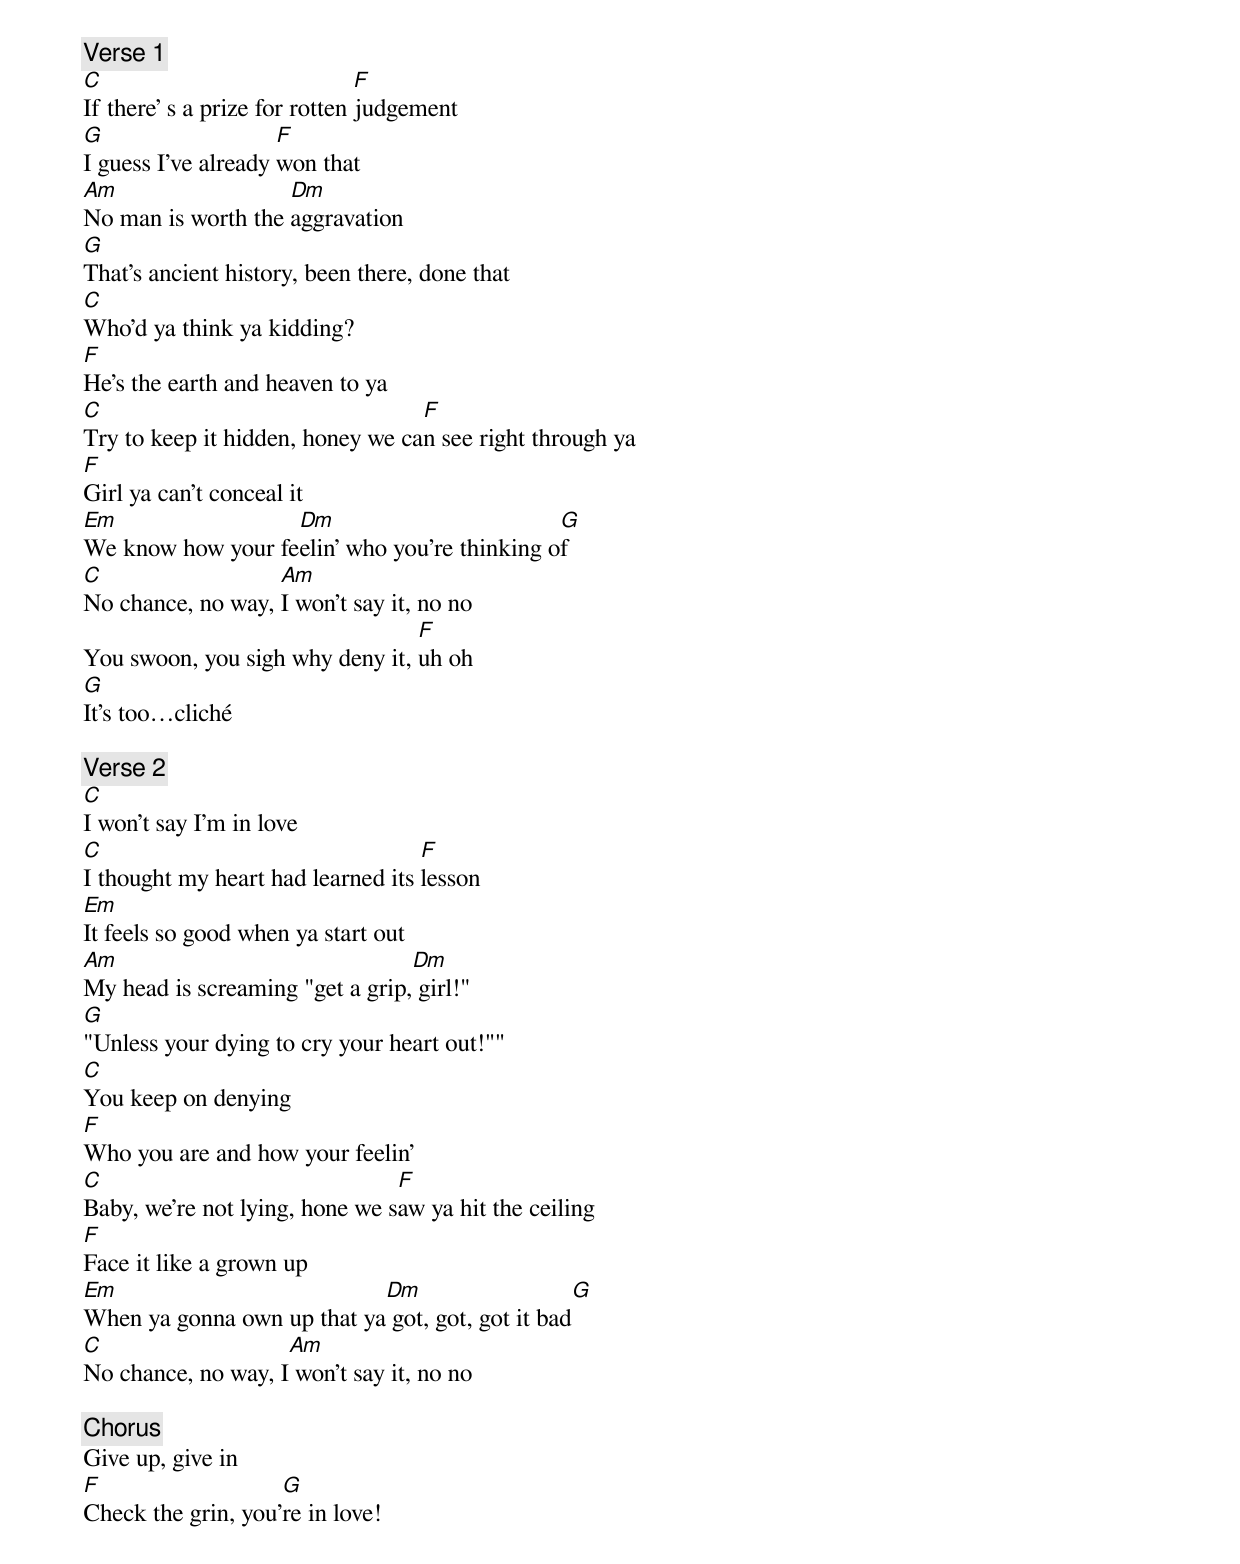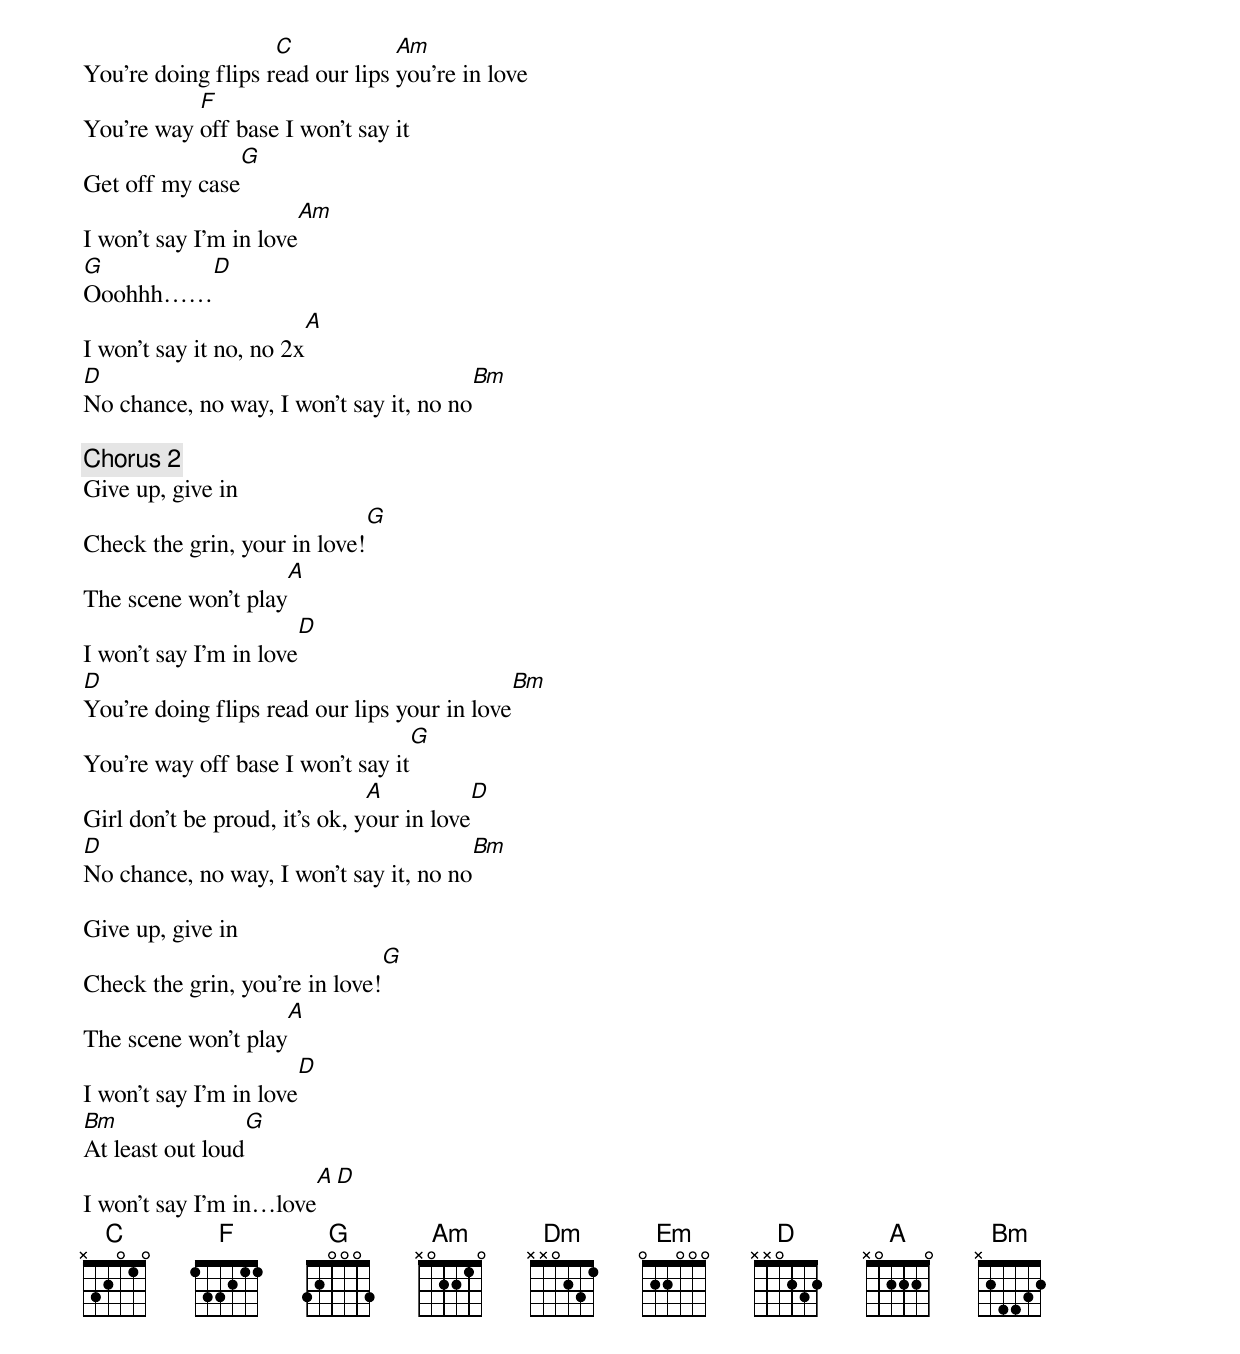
[Verse 1]
C                              F
If there’ s a prize for rotten judgement
G                    F
I guess I’ve already won that
Am                  Dm
No man is worth the aggravation
G
That’s ancient history, been there, done that
C
Who’d ya think ya kidding?
F
He’s the earth and heaven to ya
C                                 F
Try to keep it hidden, honey we can see right through ya
F
Girl ya can’t conceal it
Em                 Dm                         G
We know how your feelin’ who you’re thinking of
C                  Am
No chance, no way, I won’t say it, no no
                                 F
You swoon, you sigh why deny it, uh oh
G
It’s too…cliché

[Verse 2]
C
I won’t say I’m in love
C                                  F
I thought my heart had learned its lesson
Em
It feels so good when ya start out
Am                               Dm
My head is screaming "get a grip, girl!"
G
"Unless your dying to cry your heart out!""
C
You keep on denying
F
Who you are and how your feelin’
C                               F
Baby, we're not lying, hone we saw ya hit the ceiling
F
Face it like a grown up
Em                          Dm                   G
When ya gonna own up that ya got, got, got it bad
C                   Am
No chance, no way, I won’t say it, no no

[Chorus]
Give up, give in
F                   G
Check the grin, you’re in love!
                    C            Am
You’re doing flips read our lips you’re in love
           F
You’re way off base I won’t say it
                        G
Get off my case
                                 Am
I won’t say I’m in love
G       D
Ooohhh……
                            A
I won’t say it no, no 2x
D                                                  Bm
No chance, no way, I won’t say it, no no

[Chorus 2]
Give up, give in
                                    G
Check the grin, your in love!
                         A
The scene won’t play
                            D
I won’t say I’m in love
D                                                          Bm
You’re doing flips read our lips your in love
                                                  G
You’re way off base I won’t say it
                               A                    D
Girl don’t be proud, it’s ok, your in love
D                                                  Bm
No chance, no way, I won’t say it, no no

Give up, give in
                                       G
Check the grin, you’re in love!
                          A
The scene won’t play
                            D
I won’t say I’m in love
Bm               G
At least out loud
                        A   D
I won’t say I’m in…love
